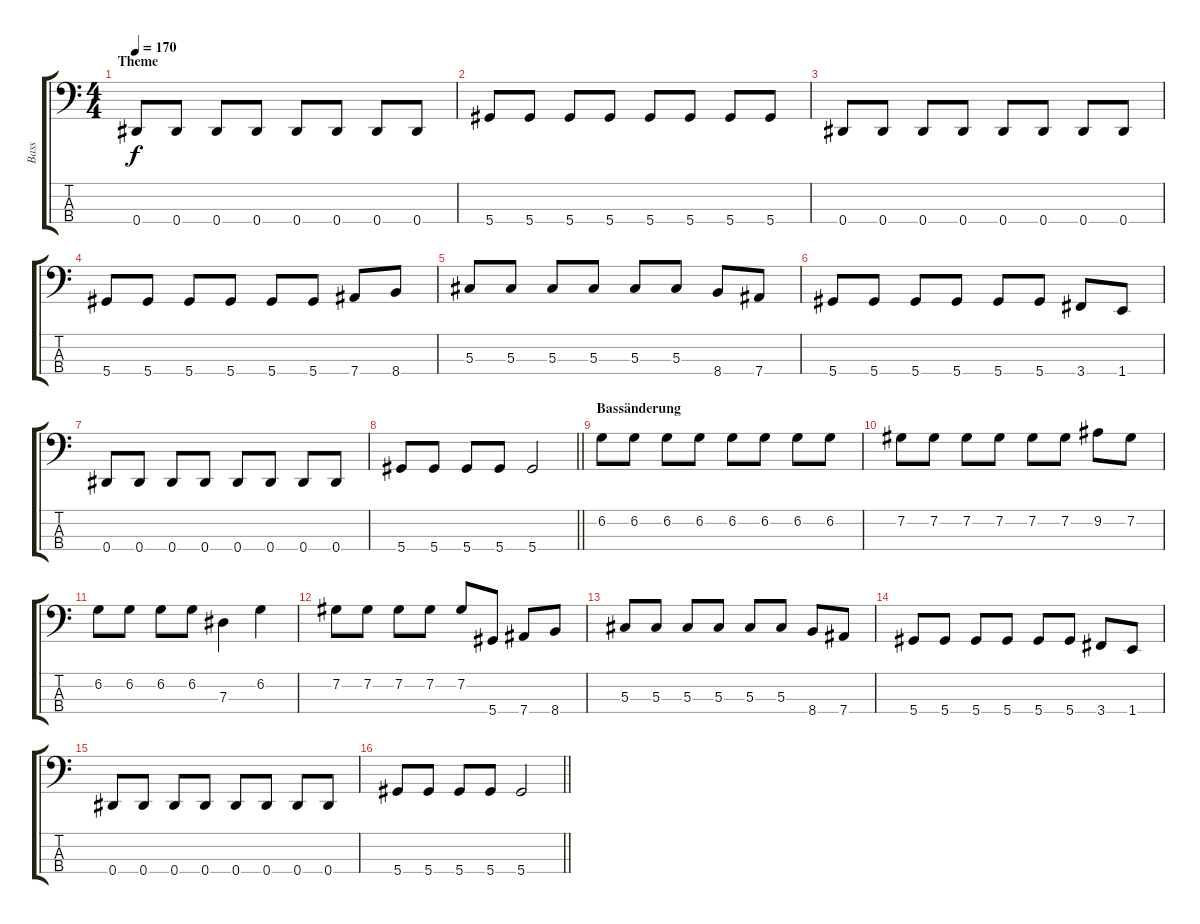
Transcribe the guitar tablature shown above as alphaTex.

\track ("Bass" "Bass") {instrument electricbasspick}
\staff {score tabs}
\tuning (Gb2 Db2 Ab1 Eb1) {hide}
\ts (4 4)
\section ("" "Theme")
\tempo 170
\clef f4
\ks c
0.4.8{dy f} 0.4.8 0.4.8 0.4.8 0.4.8 0.4.8 0.4.8 0.4.8 |
5.4.8 5.4.8 5.4.8 5.4.8 5.4.8 5.4.8 5.4.8 5.4.8 |
0.4.8 0.4.8 0.4.8 0.4.8 0.4.8 0.4.8 0.4.8 0.4.8 |
5.4.8 5.4.8 5.4.8 5.4.8 5.4.8 5.4.8 7.4.8 8.4.8 |
5.3.8 5.3.8 5.3.8 5.3.8 5.3.8 5.3.8 8.4.8 7.4.8 |
5.4.8 5.4.8 5.4.8 5.4.8 5.4.8 5.4.8 3.4.8 1.4.8 |
0.4.8 0.4.8 0.4.8 0.4.8 0.4.8 0.4.8 0.4.8 0.4.8 |
\barLineRight lightlight
5.4.8 5.4.8 5.4.8 5.4.8 5.4.2 |
\section ("" "Bassänderung")
6.2.8 6.2.8 6.2.8 6.2.8 6.2.8 6.2.8 6.2.8 6.2.8 |
7.2.8 7.2.8 7.2.8 7.2.8 7.2.8 7.2.8 9.2.8 7.2.8 |
6.2.8 6.2.8 6.2.8 6.2.8 7.3.4 6.2.4 |
7.2.8 7.2.8 7.2.8 7.2.8 7.2.8 5.4.8 7.4.8 8.4.8 |
5.3.8 5.3.8 5.3.8 5.3.8 5.3.8 5.3.8 8.4.8 7.4.8 |
5.4.8 5.4.8 5.4.8 5.4.8 5.4.8 5.4.8 3.4.8 1.4.8 |
0.4.8 0.4.8 0.4.8 0.4.8 0.4.8 0.4.8 0.4.8 0.4.8 |
\barLineRight lightlight
5.4.8 5.4.8 5.4.8 5.4.8 5.4.2
